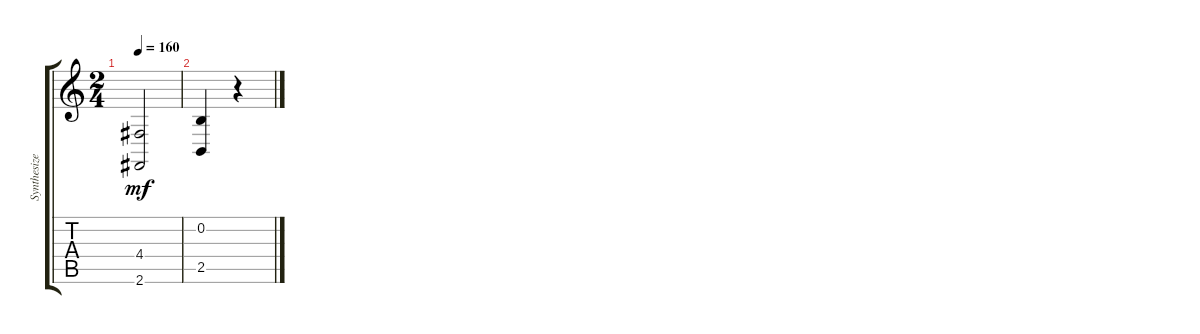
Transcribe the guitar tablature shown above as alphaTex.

\track ("Synthesizer(brass)" "Synthesize") {instrument oboe}
\staff {score tabs}
\tuning (E4 B3 G3 D3 A2 E2) {hide}
\ts (2 4)
\tempo 160
\clef g2
\ks c
(4.4 2.6).2{dy mf} |
(0.2 2.5).4 r.4
